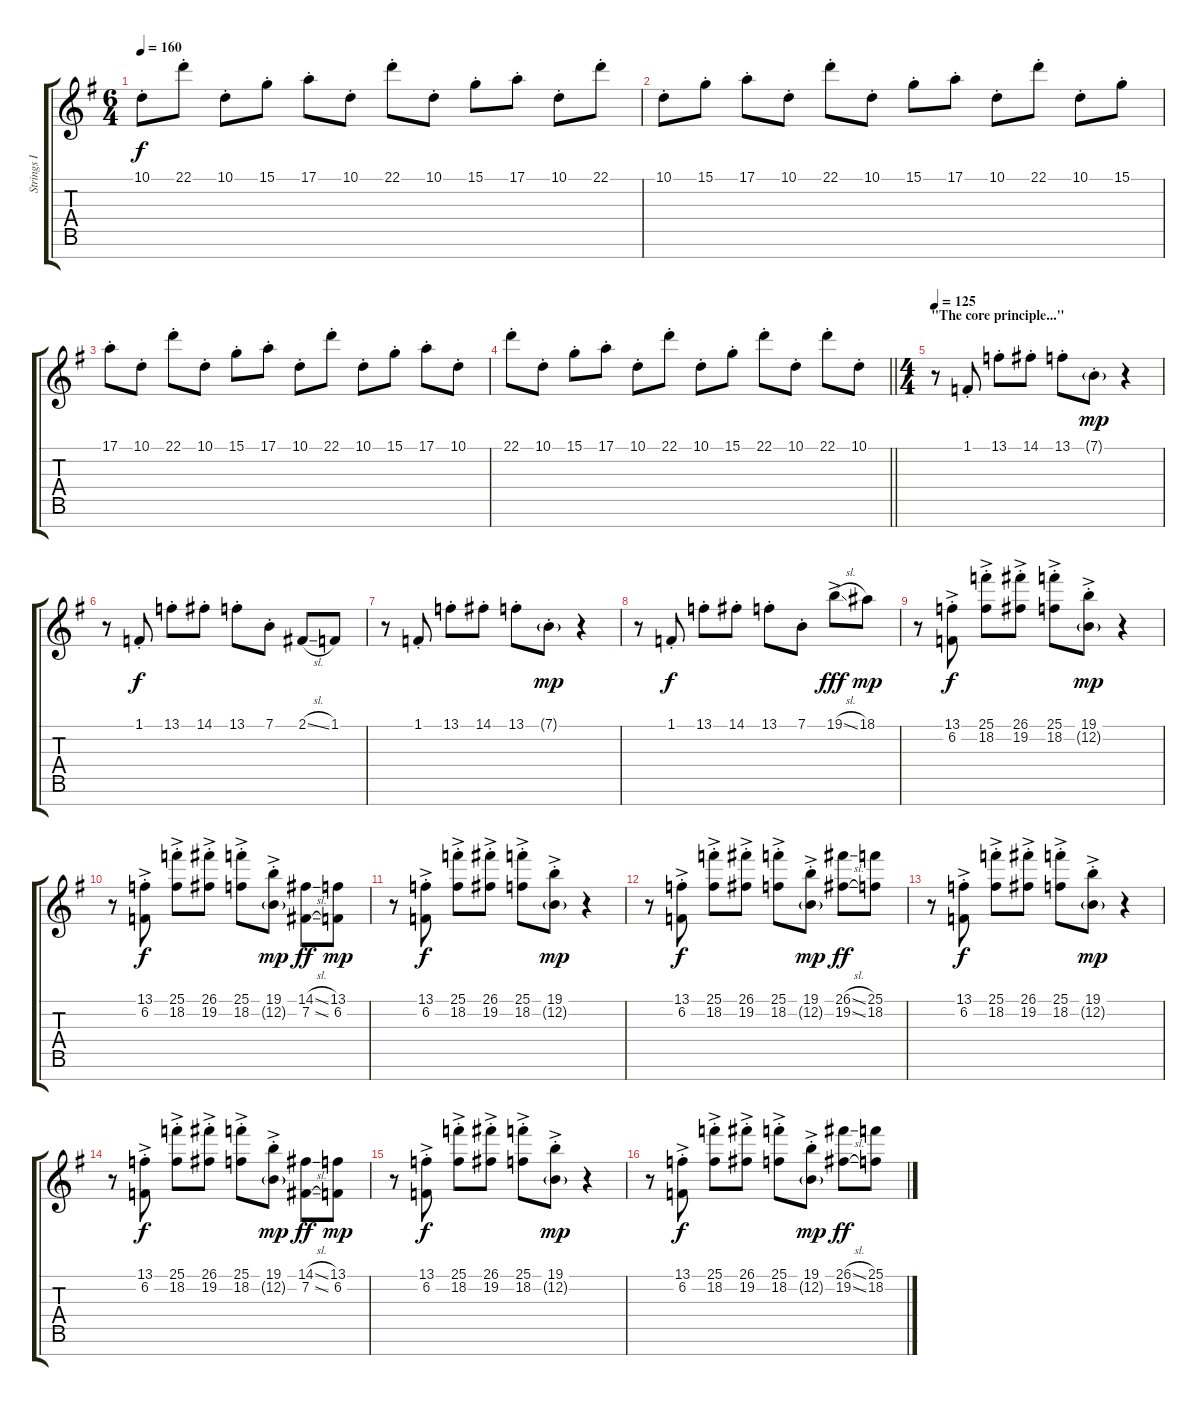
\track ("Strings I" "Strings I") {instrument stringensemble1}
\staff {score tabs}
\tuning (E4 B3 G3 D3 A2 E2 B1) {hide}
\ts (6 4)
\tempo 160
\clef g2
\ks g
10.1{st}.8{dy f} 22.1{st}.8 10.1{st}.8 15.1{st}.8 17.1{st}.8 10.1{st}.8 22.1{st}.8 10.1{st}.8 15.1{st}.8 17.1{st}.8 10.1{st}.8 22.1{st}.8 |
10.1{st}.8 15.1{st}.8 17.1{st}.8 10.1{st}.8 22.1{st}.8 10.1{st}.8 15.1{st}.8 17.1{st}.8 10.1{st}.8 22.1{st}.8 10.1{st}.8 15.1{st}.8 |
17.1{st}.8 10.1{st}.8 22.1{st}.8 10.1{st}.8 15.1{st}.8 17.1{st}.8 10.1{st}.8 22.1{st}.8 10.1{st}.8 15.1{st}.8 17.1{st}.8 10.1{st}.8 |
\barLineRight lightlight
22.1{st}.8 10.1{st}.8 15.1{st}.8 17.1{st}.8 10.1{st}.8 22.1{st}.8 10.1{st}.8 15.1{st}.8 22.1{st}.8 10.1{st}.8 22.1{st}.8 10.1{st}.8 |
\ts (4 4)
\section ("" "\"The core principle...\"")
\tempo 125
r.8{volume 13} 1.1{st}.8 13.1{st}.8 14.1{st}.8 13.1{st}.8 7.1{g st}.8{dy mp} r.4 |
r.8 1.1{st}.8{dy f} 13.1{st}.8 14.1{st}.8 13.1{st}.8 7.1{st}.8 2.1{sl}.8 1.1.8 |
r.8 1.1{st}.8 13.1{st}.8 14.1{st}.8 13.1{st}.8 7.1{g st}.8{dy mp} r.4 |
r.8 1.1{st}.8{dy f} 13.1{st}.8 14.1{st}.8 13.1{st}.8 7.1{st}.8 19.1{sl ac}.8{dy fff} 18.1.8{dy mp} |
r.8 (13.1{ac st} 6.2{st}).8{dy f} (25.1{ac st} 18.2{st}).8 (26.1{ac st} 19.2{st}).8 (25.1{ac st} 18.2{st}).8 (19.1{ac st} 12.2{g st}).8{dy mp} r.4 |
r.8 (13.1{ac st} 6.2{st}).8{dy f} (25.1{ac st} 18.2{st}).8 (26.1{ac st} 19.2{st}).8 (25.1{ac st} 18.2{st}).8 (19.1{ac st} 12.2{g st}).8{dy mp} (14.1{sl} 7.2{sl}).8{dy ff} (13.1 6.2).8{dy mp} |
r.8 (13.1{ac st} 6.2{st}).8{dy f} (25.1{ac st} 18.2{st}).8 (26.1{ac st} 19.2{st}).8 (25.1{ac st} 18.2{st}).8 (19.1{ac st} 12.2{g st}).8{dy mp} r.4 |
r.8 (13.1{ac st} 6.2{st}).8{dy f} (25.1{ac st} 18.2{st}).8 (26.1{ac st} 19.2{st}).8 (25.1{ac st} 18.2{st}).8 (19.1{ac st} 12.2{g st}).8{dy mp} (26.1{sl} 19.2{sl}).8{dy ff} (25.1 18.2).8 |
r.8 (13.1{ac st} 6.2{st}).8{dy f} (25.1{ac st} 18.2{st}).8 (26.1{ac st} 19.2{st}).8 (25.1{ac st} 18.2{st}).8 (19.1{ac st} 12.2{g st}).8{dy mp} r.4 |
r.8 (13.1{ac st} 6.2{st}).8{dy f} (25.1{ac st} 18.2{st}).8 (26.1{ac st} 19.2{st}).8 (25.1{ac st} 18.2{st}).8 (19.1{ac st} 12.2{g st}).8{dy mp} (14.1{sl} 7.2{sl}).8{dy ff} (13.1 6.2).8{dy mp} |
r.8 (13.1{ac st} 6.2{st}).8{dy f} (25.1{ac st} 18.2{st}).8 (26.1{ac st} 19.2{st}).8 (25.1{ac st} 18.2{st}).8 (19.1{ac st} 12.2{g st}).8{dy mp} r.4 |
r.8 (13.1{ac st} 6.2{st}).8{dy f} (25.1{ac st} 18.2{st}).8 (26.1{ac st} 19.2{st}).8 (25.1{ac st} 18.2{st}).8 (19.1{ac st} 12.2{g st}).8{dy mp} (26.1{sl} 19.2{sl}).8{dy ff} (25.1 18.2).8
